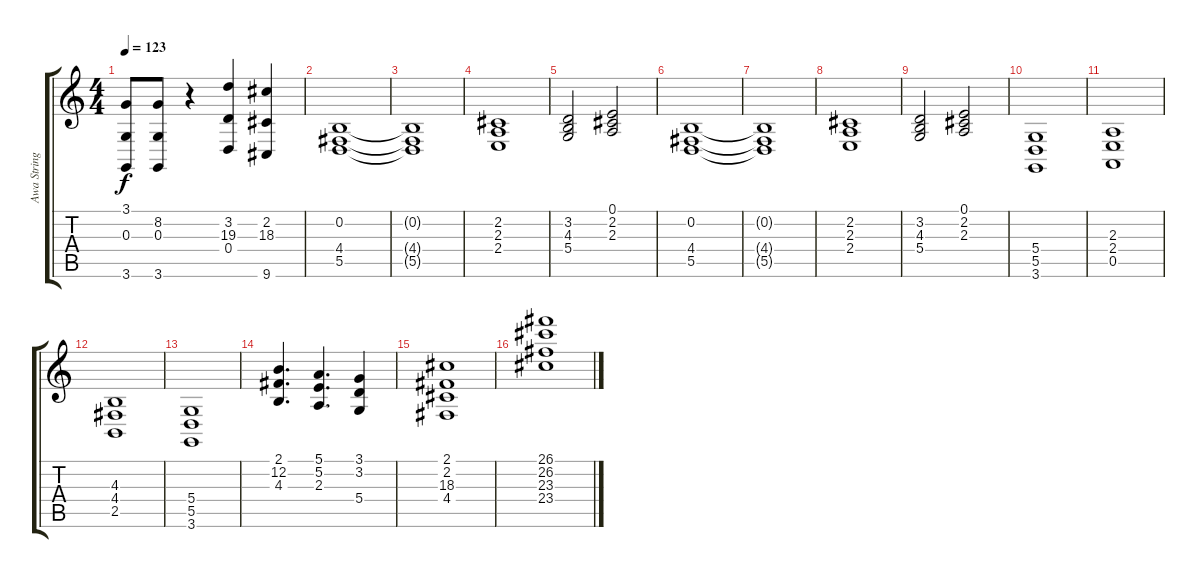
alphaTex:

\track ("Awa String" "Awa String") {instrument stringensemble1}
\staff {score tabs}
\tuning (E4 B3 G3 D3 A2 E2) {hide}
\ts (4 4)
\tempo 123
\clef g2
\ks c
(3.1 0.3 3.6).8{dy f} (8.2 0.3 3.6).8 r.4 (3.2 19.3 0.4).4 (2.2 18.3 9.6).4 |
(0.2 4.4 5.5).1{volume 8} |
(0.2{t} 4.4{t} 5.5{t}).1 |
(2.2 2.3 2.4).1 |
(3.2 4.3 5.4).2 (0.1 2.2 2.3).2 |
(0.2 4.4 5.5).1 |
(0.2{t} 4.4{t} 5.5{t}).1 |
(2.2 2.3 2.4).1 |
(3.2 4.3 5.4).2 (0.1 2.2 2.3).2 |
(5.4 5.5 3.6).1 |
(2.3 2.4 0.5).1 |
(4.3 4.4 2.5).1 |
(5.4 5.5 3.6).1 |
(2.1 12.2 4.3).4{d} (5.1 5.2 2.3).4{d} (3.1 3.2 5.4).4 |
(2.1 2.2 18.3 4.4).1 |
(26.1 26.2 23.3 23.4).1
